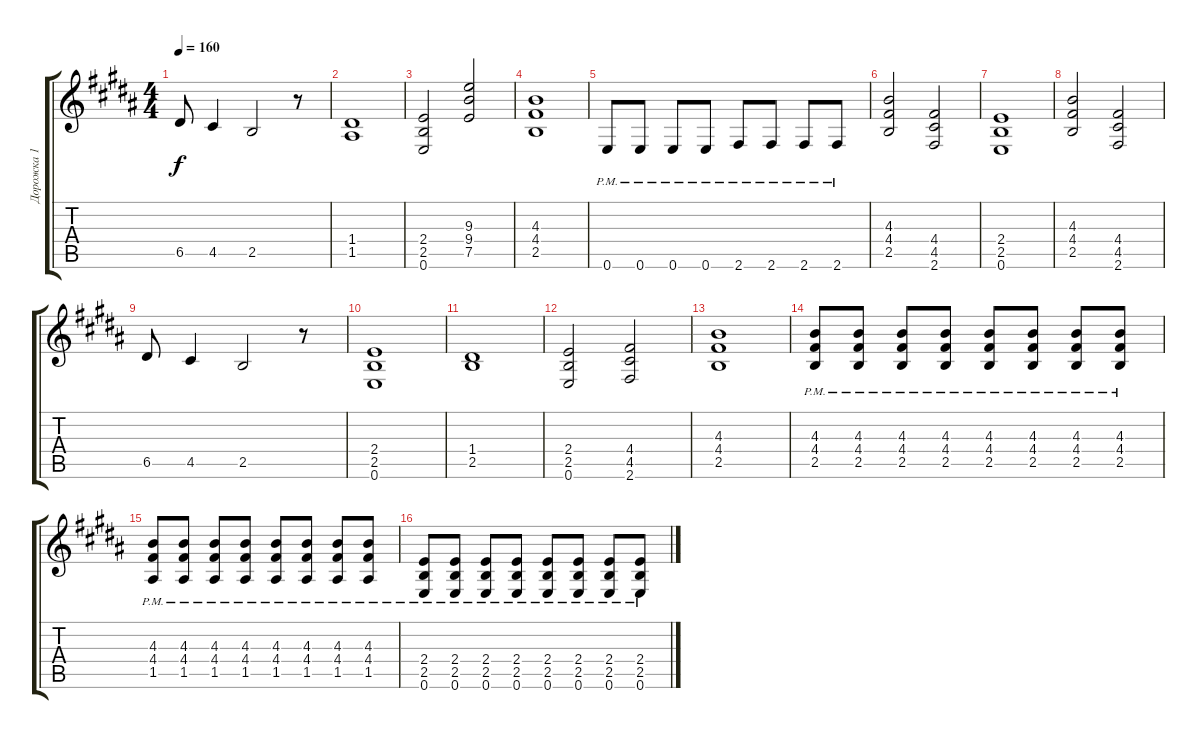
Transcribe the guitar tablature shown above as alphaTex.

\track ("Дорожка 1" "Дорожка 1") {instrument distortionguitar}
\staff {score tabs}
\tuning (E4 B3 G3 D3 A2 E2) {hide}
\ts (4 4)
\tempo 160
\clef g2
\ks b
6.5.8{dy f} 4.5.4 2.5.2 r.8 |
(1.4 1.5).1 |
(2.4 2.5 0.6).2 (9.3 9.4 7.5).2 |
(4.3 4.4 2.5).1 |
0.6{pm}.8 0.6{pm}.8 0.6{pm}.8 0.6{pm}.8 2.6{pm}.8 2.6{pm}.8 2.6{pm}.8 2.6{pm}.8 |
(4.3 4.4 2.5).2 (4.4 4.5 2.6).2 |
(2.4 2.5 0.6).1 |
(4.3 4.4 2.5).2 (4.4 4.5 2.6).2 |
6.5.8 4.5.4 2.5.2 r.8 |
(2.4 2.5 0.6).1 |
(1.4 2.5).1 |
(2.4 2.5 0.6).2 (4.4 4.5 2.6).2 |
(4.3 4.4 2.5).1 |
(4.3{pm} 4.4{pm} 2.5{pm}).8 (4.3{pm} 4.4{pm} 2.5{pm}).8 (4.3{pm} 4.4{pm} 2.5{pm}).8 (4.3{pm} 4.4{pm} 2.5{pm}).8 (4.3{pm} 4.4{pm} 2.5{pm}).8 (4.3{pm} 4.4{pm} 2.5{pm}).8 (4.3{pm} 4.4{pm} 2.5{pm}).8 (4.3{pm} 4.4{pm} 2.5{pm}).8 |
(4.3{pm} 4.4{pm} 1.5{pm}).8 (4.3{pm} 4.4{pm} 1.5{pm}).8 (4.3{pm} 4.4{pm} 1.5{pm}).8 (4.3{pm} 4.4{pm} 1.5{pm}).8 (4.3{pm} 4.4{pm} 1.5{pm}).8 (4.3{pm} 4.4{pm} 1.5{pm}).8 (4.3{pm} 4.4{pm} 1.5{pm}).8 (4.3{pm} 4.4{pm} 1.5{pm}).8 |
(2.4{pm} 2.5{pm} 0.6{pm}).8 (2.4{pm} 2.5{pm} 0.6{pm}).8 (2.4{pm} 2.5{pm} 0.6{pm}).8 (2.4{pm} 2.5{pm} 0.6{pm}).8 (2.4{pm} 2.5{pm} 0.6{pm}).8 (2.4{pm} 2.5{pm} 0.6{pm}).8 (2.4{pm} 2.5{pm} 0.6{pm}).8 (2.4{pm} 2.5{pm} 0.6{pm}).8
